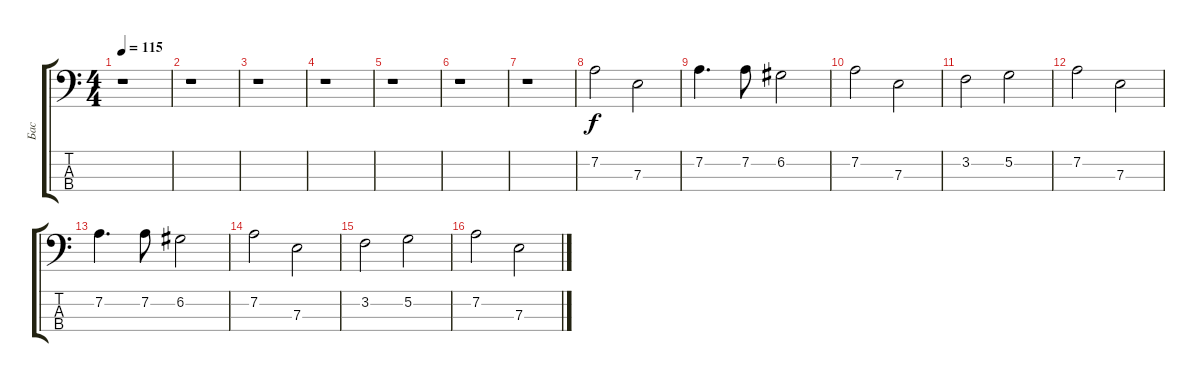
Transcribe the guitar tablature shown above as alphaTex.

\track ("Бас" "Бас") {instrument electricbasspick}
\staff {score tabs}
\tuning (G2 D2 A1 E1) {hide}
\ts (4 4)
\tempo 115
\clef f4
\ks c
r.1{dy f} |
r.1 |
r.1 |
r.1 |
r.1 |
r.1 |
r.1 |
7.2.2{volume 7} 7.3.2 |
7.2.4{d} 7.2.8 6.2.2 |
7.2.2 7.3.2 |
3.2.2 5.2.2 |
7.2.2 7.3.2 |
7.2.4{d} 7.2.8 6.2.2 |
7.2.2 7.3.2 |
3.2.2 5.2.2 |
7.2.2 7.3.2
